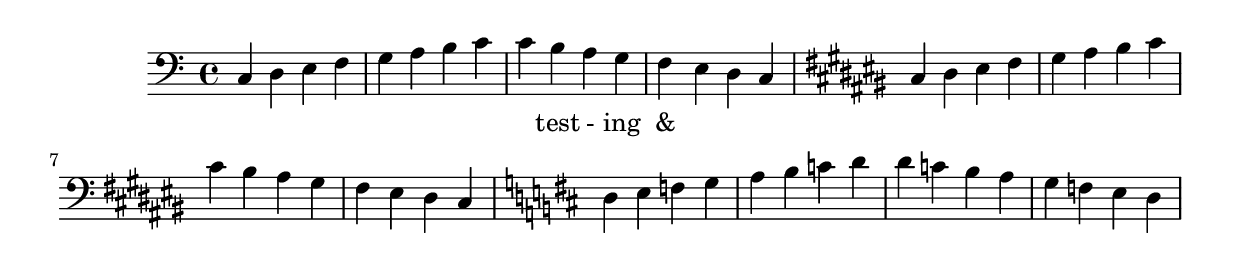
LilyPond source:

\version "2.18.2"
\language "english"

\score {
  
  \transpose c c {
    <<
    
      \relative c' {
        \key c \major %affects
        \clef bass
        \repeat unfold 1 {
         c,4 d e f g a b c 
         c b a g f e d c
  
        \key cs \major %affects
        cs ds es fs gs as bs cs 
        cs bs as gs fs es ds cs

         \key d \major %affects
         d e f g a b c d
         d c b a g f e d 
        }
        
      }
    
     
      \addlyrics {
       | _ _ _ _ | _ _ _ _ | 
        _ test - ing &
      } 
      

    >>
  }
  
  
  

  \midi{}
  \layout{}
}
